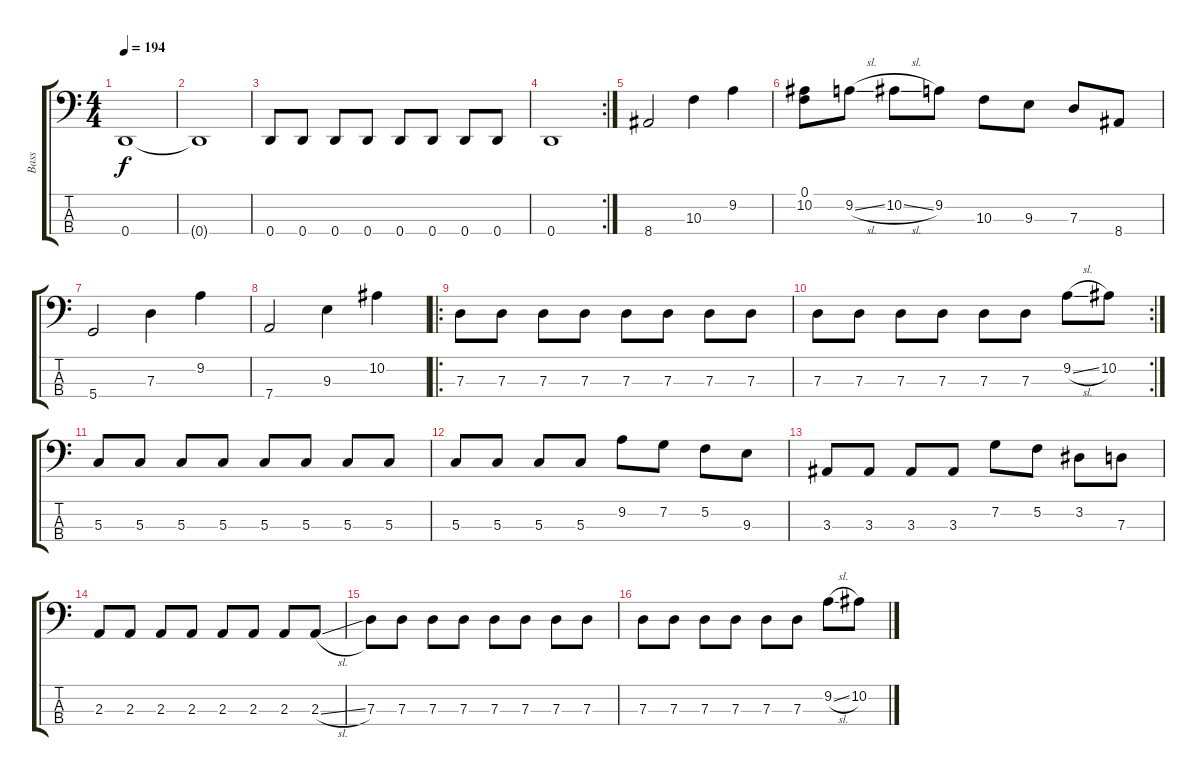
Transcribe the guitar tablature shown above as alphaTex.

\track ("Bass" "Bass") {instrument electricbassfinger}
\staff {score tabs}
\tuning (F2 C2 G1 D1) {hide}
\ts (4 4)
\tempo 194
\clef f4
\ks c
0.4.1{dy f} |
0.4{t}.1 |
0.4.8 0.4.8 0.4.8 0.4.8 0.4.8 0.4.8 0.4.8 0.4.8 |
\rc 2
0.4.1 |
8.4.2 10.3.4 9.2.4 |
(0.1 10.2).8 9.2{sl}.8 10.2{sl}.8 9.2.8 10.3.8 9.3.8 7.3.8 8.4.8 |
5.4.2 7.3.4 9.2.4 |
7.4.2 9.3.4 10.2.4 |
\ro
7.3.8 7.3.8 7.3.8 7.3.8 7.3.8 7.3.8 7.3.8 7.3.8 |
\rc 2
7.3.8 7.3.8 7.3.8 7.3.8 7.3.8 7.3.8 9.2{sl}.8 10.2.8 |
5.3.8 5.3.8 5.3.8 5.3.8 5.3.8 5.3.8 5.3.8 5.3.8 |
5.3.8 5.3.8 5.3.8 5.3.8 9.2.8 7.2.8 5.2.8 9.3.8 |
3.3.8 3.3.8 3.3.8 3.3.8 7.2.8 5.2.8 3.2.8 7.3.8 |
2.3.8 2.3.8 2.3.8 2.3.8 2.3.8 2.3.8 2.3.8 2.3{sl}.8 |
7.3.8 7.3.8 7.3.8 7.3.8 7.3.8 7.3.8 7.3.8 7.3.8 |
7.3.8 7.3.8 7.3.8 7.3.8 7.3.8 7.3.8 9.2{sl}.8 10.2.8
